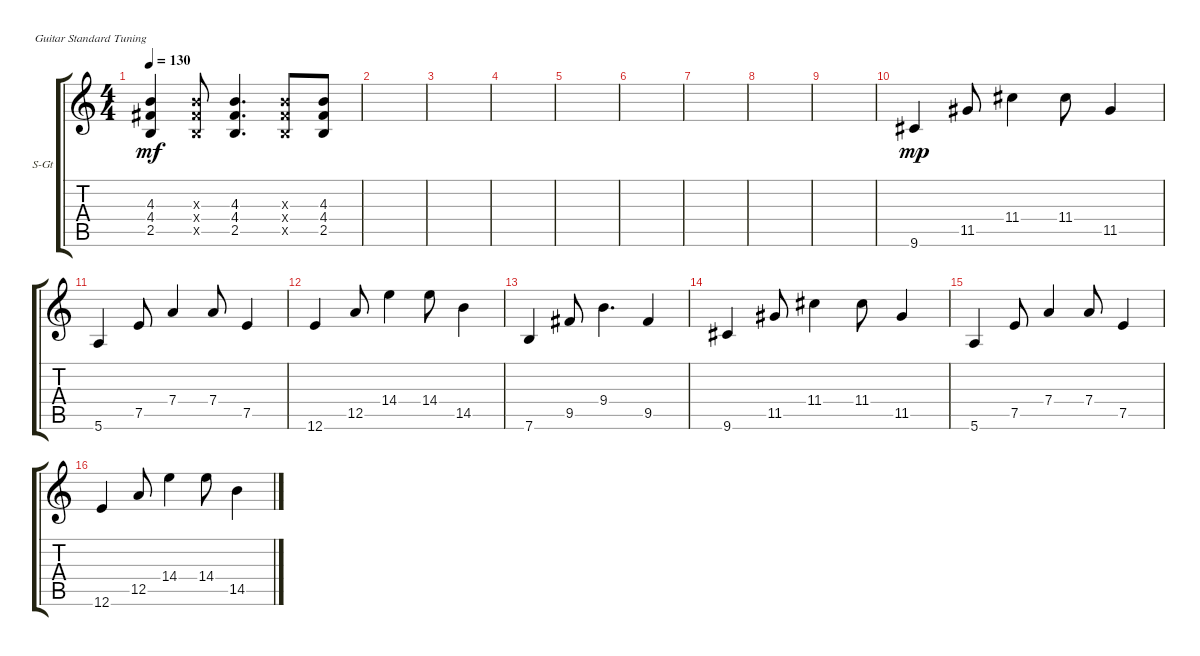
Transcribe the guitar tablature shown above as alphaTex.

\defaultSystemsLayout 4
\bracketExtendMode groupsimilarinstruments
\firstSystemTrackNameOrientation horizontal
\otherSystemsTrackNameOrientation horizontal
\track ("Guitar 1" "S-Gt") {instrument acousticguitarsteel}
\staff {score tabs}
\tuning (E4 B3 G3 D3 A2 E2)
\ts (4 4)
\tempo 130
\clef g2
\ks c
(2.5 4.3 4.4).4{dy mf} (2.5{x} 4.3{x} 4.4{x}).8 (2.5 4.3 4.4).4{d} (2.5{x} 4.3{x} 4.4{x}).8 (2.5 4.3 4.4).8 |
|
|
|
|
|
|
|
|
9.6.4{dy mp} 11.5.8 11.4.4 11.4.8 11.5.4 |
5.6.4 7.5.8 7.4.4 7.4.8 7.5.4 |
12.6.4 12.5.8 14.4.4 14.4.8 14.5.4 |
7.6.4 9.5.8 9.4.4{d} 9.5.4 |
9.6.4 11.5.8 11.4.4 11.4.8 11.5.4 |
5.6.4 7.5.8 7.4.4 7.4.8 7.5.4 |
12.6.4 12.5.8 14.4.4 14.4.8 14.5.4
